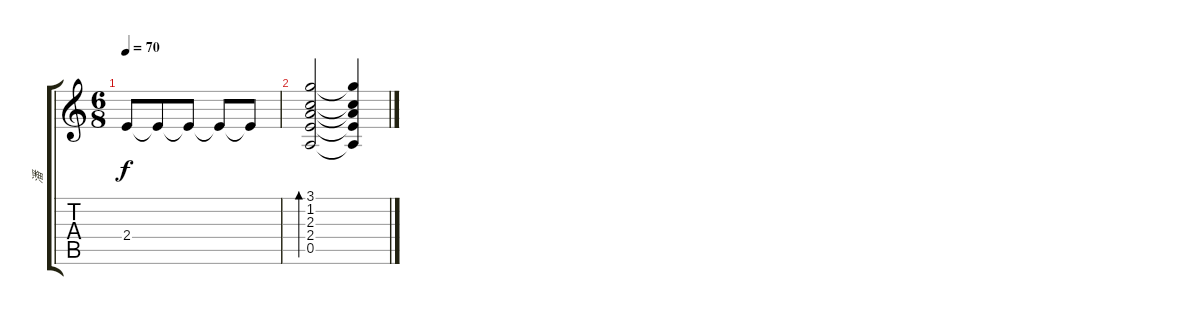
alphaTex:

\track ("潘" "潘") {instrument acousticguitarsteel}
\staff {score tabs}
\tuning (E4 B3 G3 D3 A2 E2) {hide}
\ts (6 8)
\tempo 70
\clef g2
\ks c
2.4{t}.8{dy f} 2.4{t}.8 2.4{t}.8 2.4{t}.8 2.4{t}.8 |
(3.1 1.2 2.3 2.4 0.5).2{bd 480} (3.1{t} 1.2{t} 2.3{t} 2.4{t} 0.5{t}).4
